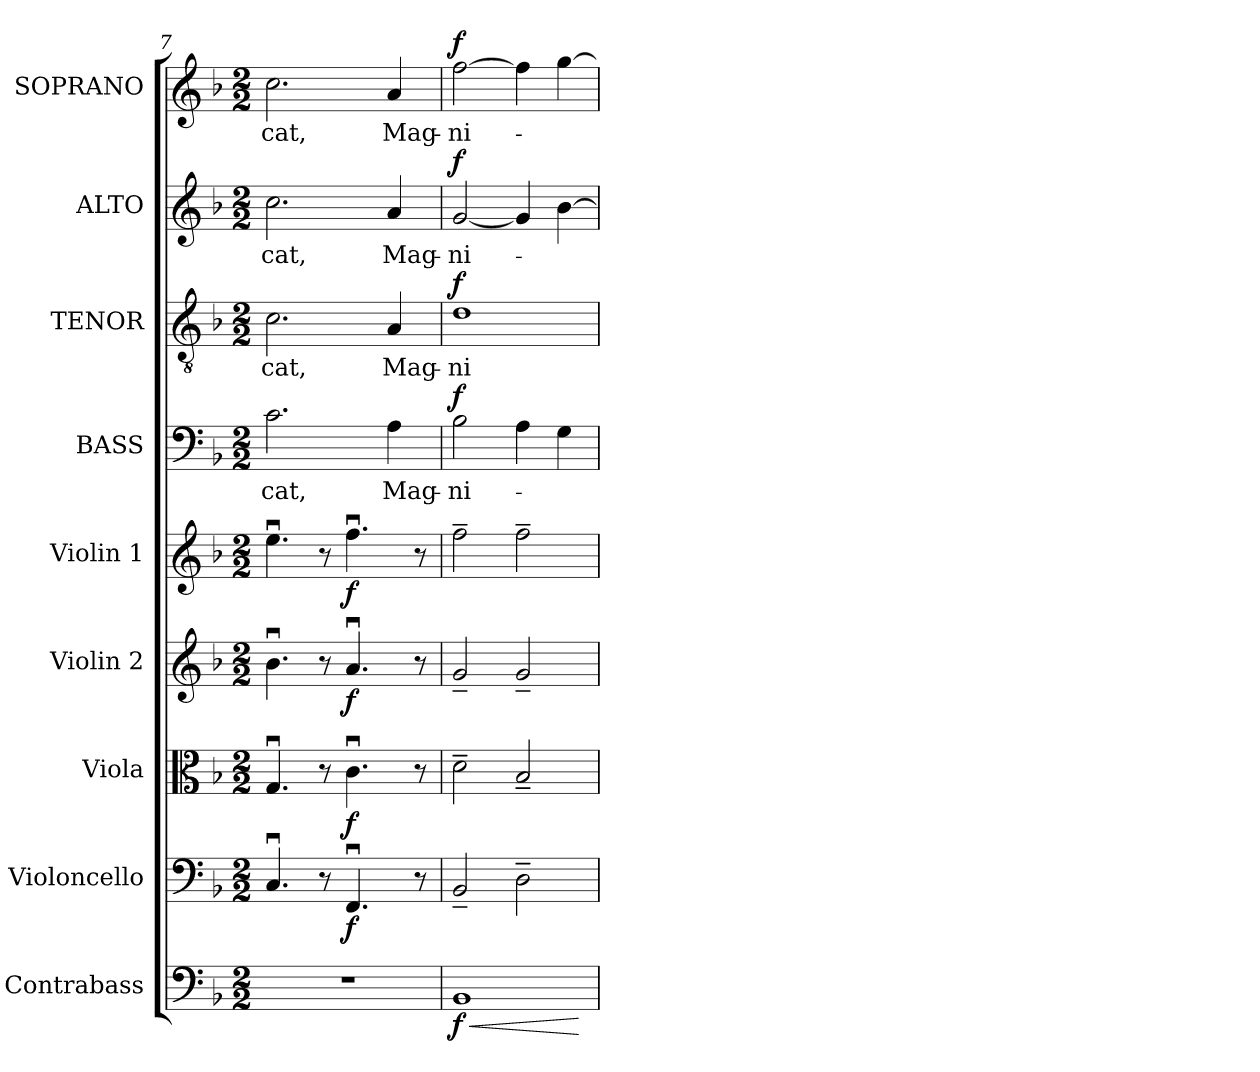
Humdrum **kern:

**kern	**dynam	**kern	**dynam	**kern	**dynam	**kern	**dynam	**kern	**dynam	**kern	**text	**dynam	**kern	**text	**dynam	**kern	**text	**dynam	**kern	**text	**dynam
*part9	*part9	*part8	*part8	*part7	*part7	*part6	*part6	*part5	*part5	*part4	*part4	*part4	*part3	*part3	*part3	*part2	*part2	*part2	*part1	*part1	*part1
*staff9	*staff9	*staff8	*staff8	*staff7	*staff7	*staff6	*staff6	*staff5	*staff5	*staff4	*staff4	*staff4	*staff3	*staff3	*staff3	*staff2	*staff2	*staff2	*staff1	*staff1	*staff1
*I"Contrabass	*	*I"Violoncello	*	*I"Viola	*	*I"Violin 2	*	*I"Violin 1	*	*I"BASS	*	*	*I"TENOR	*	*	*I"ALTO	*	*	*I"SOPRANO	*	*
*I'Cb.	*	*I'Vc.	*	*I'Vla.	*	*I'Vln. 2	*	*I'Vln. 1	*	*I'B.	*	*	*I'T.	*	*	*I'A.	*	*	*I'S.	*	*
*clefF4	*	*clefF4	*	*clefC3	*	*clefG2	*	*clefG2	*	*clefF4	*	*	*clefGv2	*	*	*clefG2	*	*	*clefG2	*	*
*ITrd7c12	*	*	*	*	*	*	*	*	*	*	*	*	*ITrd7c12	*	*	*	*	*	*	*	*
*k[b-]	*	*k[b-]	*	*k[b-]	*	*k[b-]	*	*k[b-]	*	*k[b-]	*	*	*k[b-]	*	*	*k[b-]	*	*	*k[b-]	*	*
*F:	*	*F:	*	*F:	*	*F:	*	*F:	*	*F:	*	*	*F:	*	*	*F:	*	*	*F:	*	*
*M2/2	*	*M2/2	*	*M2/2	*	*M2/2	*	*M2/2	*	*M2/2	*	*	*M2/2	*	*	*M2/2	*	*	*M2/2	*	*
=7	=7	=7	=7	=7	=7	=7	=7	=7	=7	=7	=7	=7	=7	=7	=7	=7	=7	=7	=7	=7	=7
!	!	!	!	!	!	!	!	!	!	!	!LO:LY:b:color=#000000	!	!	!	!	!	!	!	!	!	!
!	!	!	!	!	!	!	!	!	!	!	!	!	!	!LO:LY:b:color=#000000	!	!	!	!	!	!	!
!	!	!	!	!	!	!	!	!	!	!	!	!	!	!	!	!	!LO:LY:b:color=#000000	!	!	!	!
!	!	!	!	!	!	!	!	!	!	!	!	!	!	!	!	!	!	!	!	!LO:LY:b:color=#000000	!
1r	.	4.Cui/	.	4.Gui/	.	4.b-ui\	.	4.eeui\	.	2.ci\	-cat,	.	2.Ci\	-cat,	.	2.cci\	-cat,	.	2.cci\	-cat,	.
.	.	8r	.	8r	.	8r	.	8r	.	.	.	.	.	.	.	.	.	.	.	.	.
.	.	4.FFui/	f	4.cui\	f	4.aui/	f	4.ffui\	f	.	.	.	.	.	.	.	.	.	.	.	.
!	!	!	!	!	!	!	!	!	!	!	!LO:LY:b:color=#000000	!	!	!	!	!	!	!	!	!	!
!	!	!	!	!	!	!	!	!	!	!	!	!	!	!LO:LY:b:color=#000000	!	!	!	!	!	!	!
!	!	!	!	!	!	!	!	!	!	!	!	!	!	!	!	!	!LO:LY:b:color=#000000	!	!	!	!
!	!	!	!	!	!	!	!	!	!	!	!	!	!	!	!	!	!	!	!	!LO:LY:b:color=#000000	!
.	.	.	.	.	.	.	.	.	.	4Ai\	Mag-	.	4AAi/	Mag-	.	4ai/	Mag-	.	4ai/	Mag-	.
.	.	8r	.	8r	.	8r	.	8r	.	.	.	.	.	.	.	.	.	.	.	.	.
=8	=8	=8	=8	=8	=8	=8	=8	=8	=8	=8	=8	=8	=8	=8	=8	=8	=8	=8	=8	=8	=8
!	!LO:HP:b	!	!	!	!	!	!	!	!	!	!	!	!	!	!	!	!	!	!	!	!
!	!	!	!	!	!	!	!	!	!	!	!LO:LY:b:color=#000000	!	!	!	!	!	!	!	!	!	!
!	!	!	!	!	!	!	!	!	!	!	!	!	!	!LO:LY:b:color=#000000	!	!	!	!	!	!	!
!	!	!	!	!	!	!	!	!	!	!	!	!	!	!	!	!	!LO:LY:b:color=#000000	!	!	!	!
!	!	!	!	!	!	!	!	!	!	!	!	!	!	!	!	!	!	!	!	!LO:LY:b:color=#000000	!
1BBB-i	< f	2BB-~i/	.	2d~i\	.	2g~i/	.	2ff~i\	.	2B-i\	-ni-	f	1Di	-ni-	f	[<2gi/	-ni-	f	[>2ffi\	-ni-	f
.	.	2D~i\	.	2B-~i/	.	2g~i/	.	2ff~i\	.	4Ai\	.	.	.	.	.	4gi/]	.	.	4ffi\]	.	.
.	.	.	.	.	.	.	.	.	.	4Gi\	.	.	.	.	.	[>4b-i\	.	.	[>4ggi\	.	.
.	[	.	.	.	.	.	.	.	.	.	.	.	.	.	.	.	.	.	.	.	.
=	=	=	=	=	=	=	=	=	=	=	=	=	=	=	=	=	=	=	=	=	=
*-	*-	*-	*-	*-	*-	*-	*-	*-	*-	*-	*-	*-	*-	*-	*-	*-	*-	*-	*-	*-	*-
